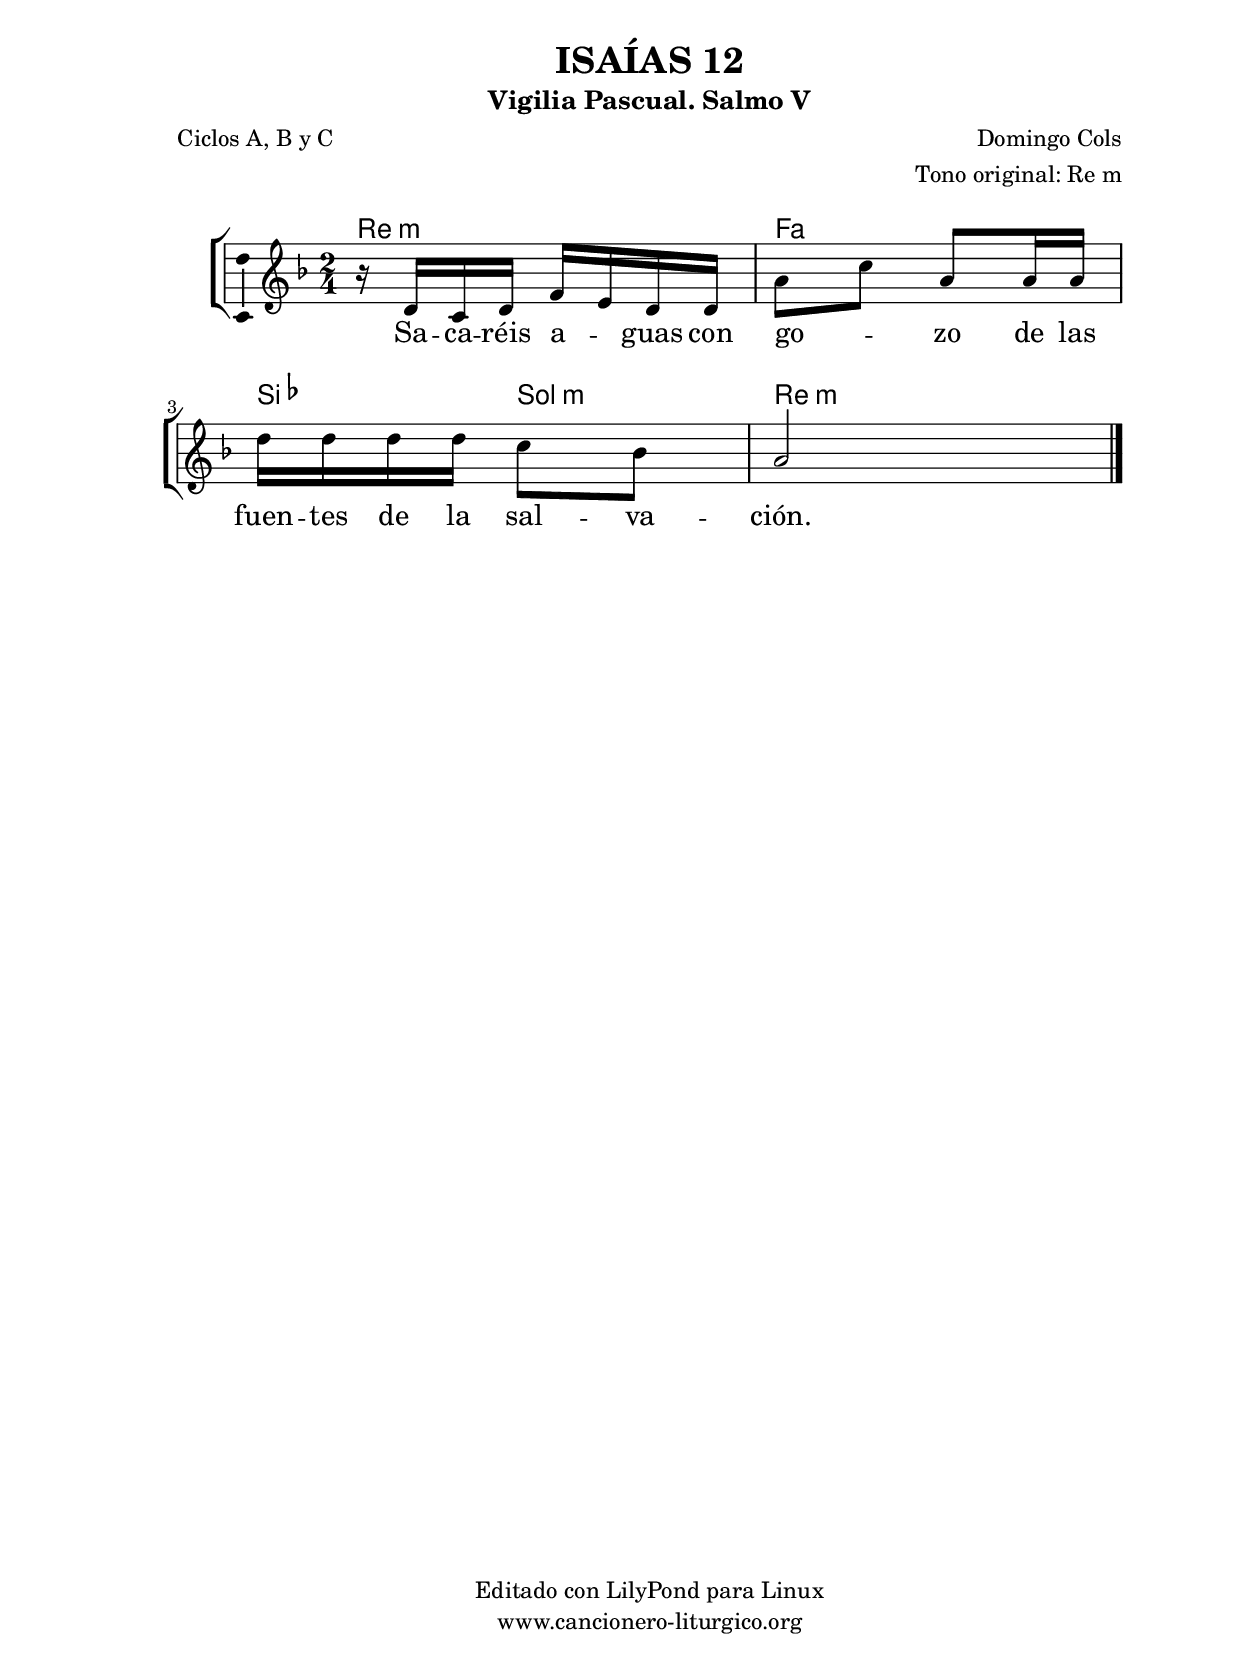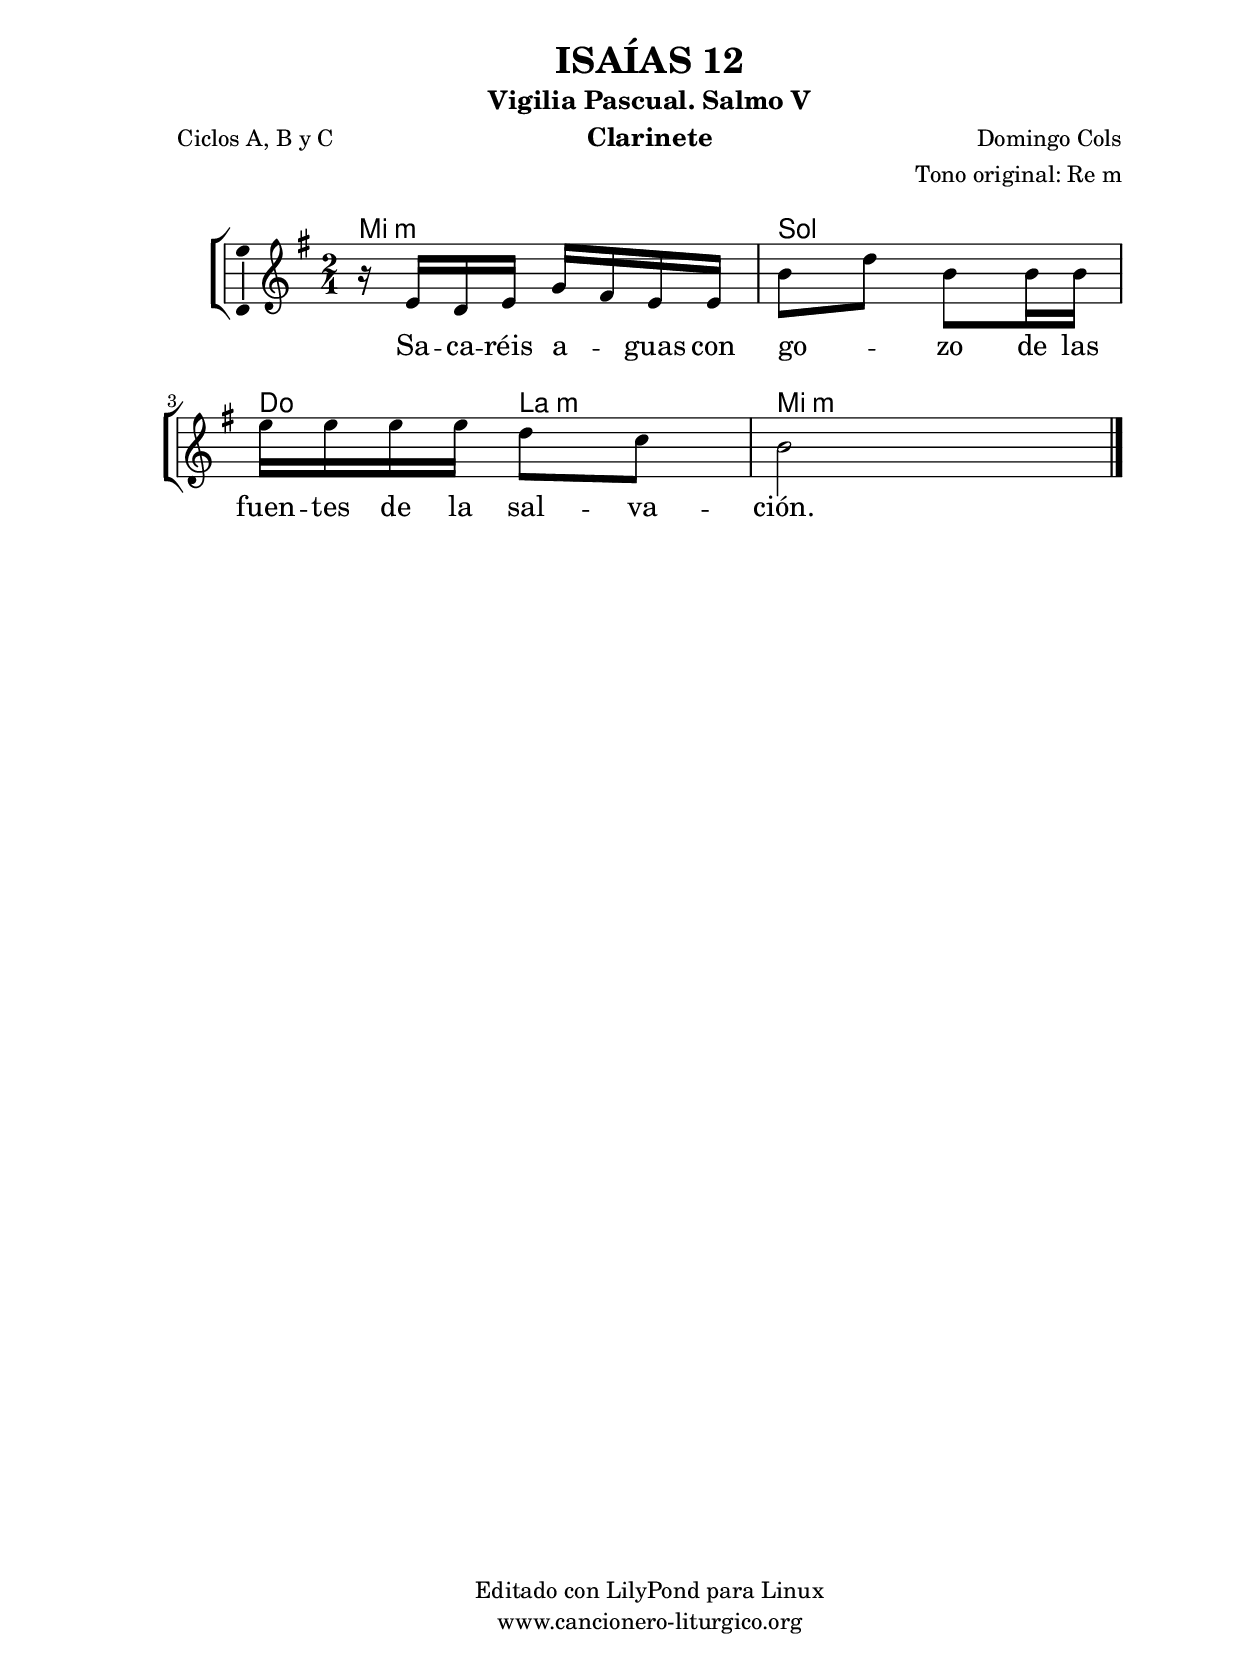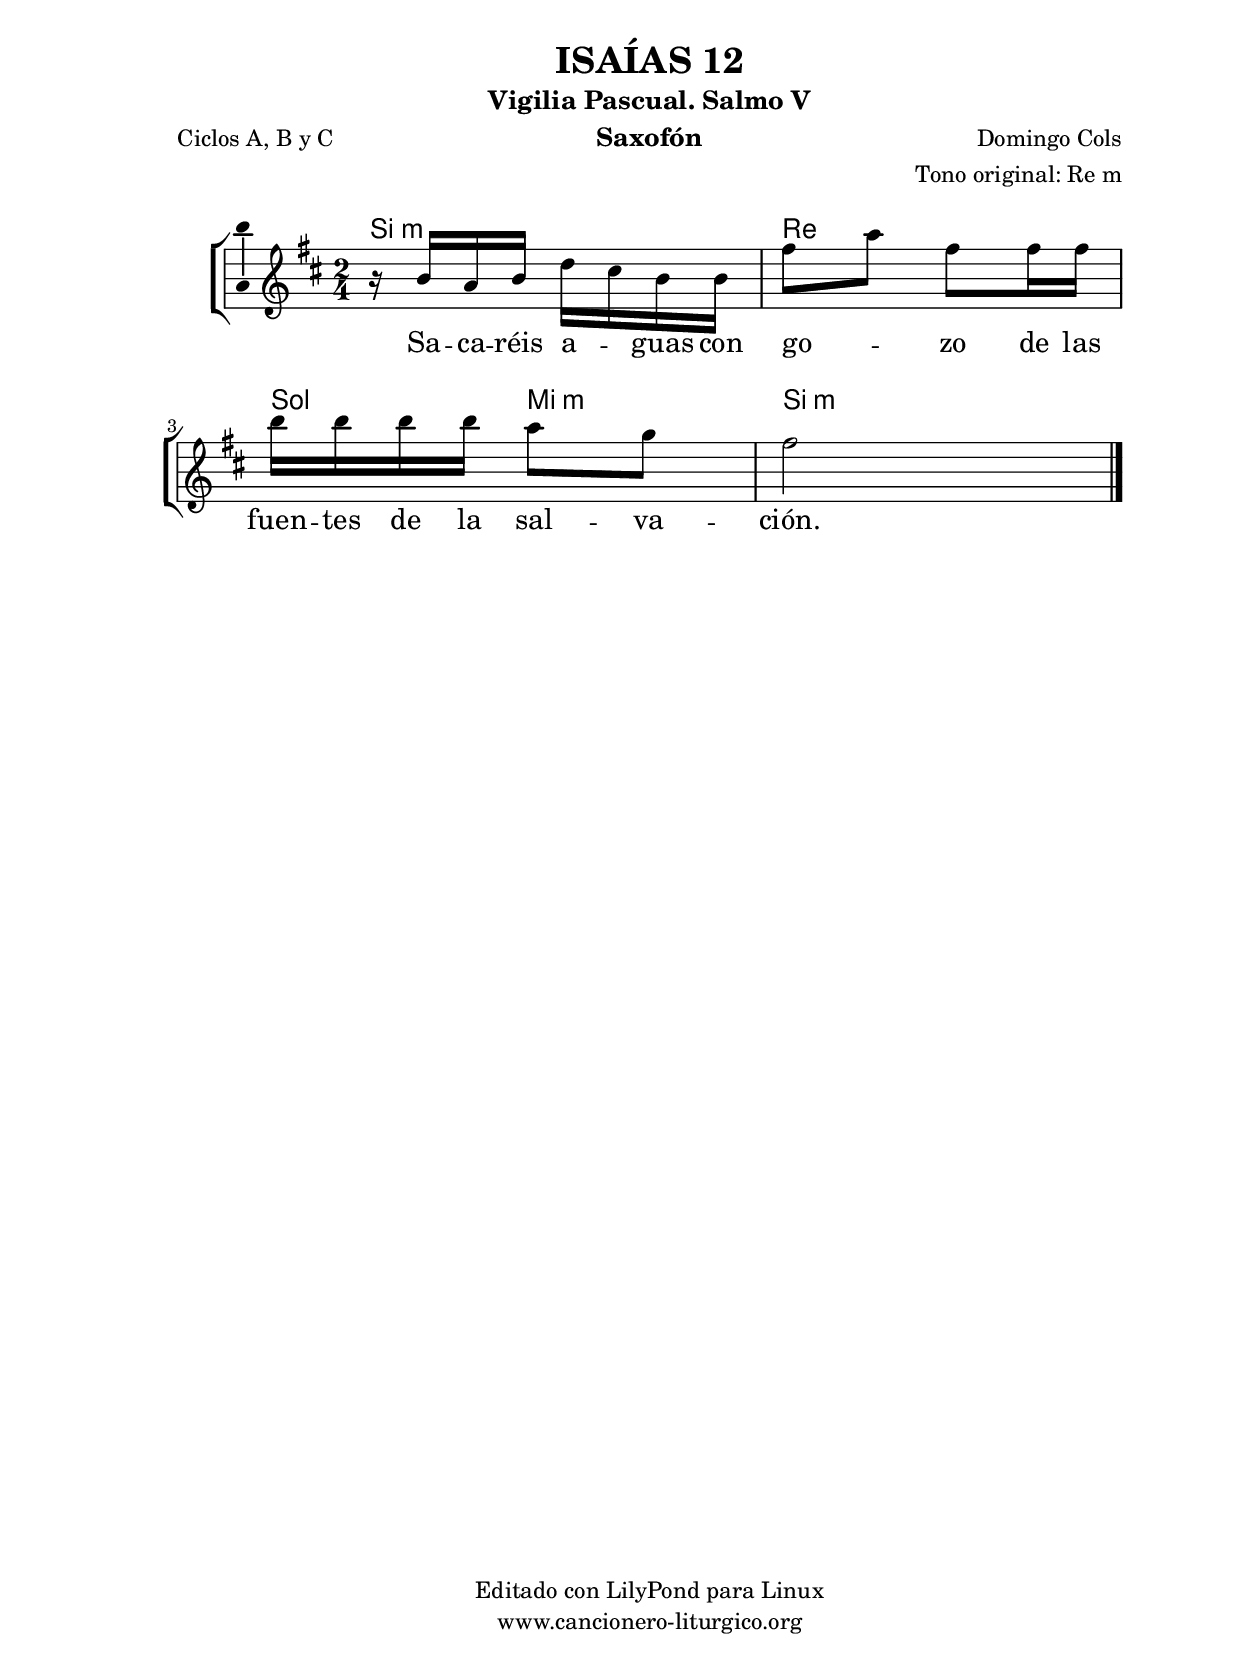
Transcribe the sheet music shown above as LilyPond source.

%
%para convertir .midi en .wav:
%timidity filename.midi -Ow -o finename.wav
%
%
%Para convertir de .wav a .mp3:
%lame -h -m j filename.wav
%
%
%para escuchar el midi:
%timidity nombrefichero.midi
%


%versión de lilypond para la que se ha escrito esta partitura:
\version "2.16.0"

	%Tamaño papel
	#(set-default-paper-size "a4")
	%Tamaño partitura
	#(set-global-staff-size 20)
	%No responde al pulsar sobre una nota
	#(ly:set-option 'point-and-click #f)

%parámetros del encabezamiento:
\header {
	title = "ISAÍAS 12"
	subtitle = "Vigilia Pascual. Salmo V"
	composer = "Domingo Cols"
	poet = "Ciclos A, B y C"
	meter = ""
	arranger = "Tono original: Re m"
%%%errata en armadura en Libro del Salmista
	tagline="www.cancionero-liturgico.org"
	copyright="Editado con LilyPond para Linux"
	}

%parámetros asociados al papel:
\paper  {
	oddHeaderMarkup = \markup {\fill-line { \on-the-fly #not-first-page \fromproperty #'header:title \on-the-fly #not-first-page \fromproperty #'header:composer }}
	evenHeaderMarkup = \markup {\fill-line { \fromproperty #'header:composer \fromproperty #'header:title }}
	#(set-paper-size "a4")
	print-page-number = ##f
	first-page-number = 1
	print-first-page-number = ##f
%	head-separation = 3.0 \cm
	top-margin = 2.0 \cm
	bottom-margin = 0.5\cm
%%%	bottom-margin = -1.0\cm
	left-margin = 3.0 \cm
	line-width = 16.0 \cm 
	indent = 8\mm
	interscoreline = 2.\mm
	between-system-space = 15\mm
%	para que las partituras no llenen la hoja:
	ragged-bottom = ##t
%	idem para la última hoja:
	ragged-last-bottom = ##f
%	para que las partituras llenen el ancho del papel:
	ragged-last = ##f
	after-title-space = 2.5 \cm
%page-count=1
system-count=2

	%Flexible Vertical Spacing
%	markup-markup-spacing =
%	#'((basic-distance . 15) (minimum-distance . 15) (padding . 3))
	markup-system-spacing =
	#'((basic-distance . 15) (minimum-distance . 15) (padding . 3))
	system-system-spacing =
	#'((basic-distance . 15) (minimum-distance . 15) (padding . 3))
	score-system-spacing =
	#'((basic-distance . 15) (minimum-distance . 15) (padding . 5))
%	top-system-spacing = % header
%	#'((basic-distance . 8) (minimum-distance . 0) (padding . 3))
%	top-markup-spacing =
%	#'((basic-distance . 20) (minimum-distance . 20) (padding . 3))
	last-bottom-spacing = % footer
	#'((basic-distance . 5) (minimum-distance . 5) (padding . 3))
%	score-markup-spacing =
%	#'((basic-distance . 16) (minimum-distance . 13) (padding . 3))

	}


%parámetros que afectan a toda la partitura:
global =  {
	%clave de sol (G):
	\clef G
	%armadura:
%	\transpose f g
%%%errata en armadura en Libro del Salmista
	\key d \minor
	\tempo 8=100
	\set Score.tempoHideNote = ##t
	}


acordes = {
	\italianChords
	\chordmode {
%	\transpose c d
{

d4:m d:m f f bes g:m d:m s

	}
	}
}

melodia = 
%	\transpose f g
{
	\relative c'{

\time 2/4
r16 d16 c d f e d d
a'8 c a a16 a
d16 d d d c8 bes
a2

	\bar "|."
	}
	}


texto = \lyricmode {
Sa -- ca -- réis a -- _ guas con go -- _ zo
de las fuen -- tes de la sal -- va -- ción.
	}


acordesStaff = \context ChordNames = acordesStaff <<
	\set chordChanges = ##t
	\acordes
	>>


vozStaff = \context Voice = vozStaff
\with {\consists "Ambitus_engraver"}
<<
%	\set Staff.instrumentName = ""
%	\set Staff.shortInstrumentName = ""
%	\set Staff.midiInstrument = #"clarinet"
%	\set Staff.midiInstrument = #"cello"
%	\set Staff.midiInstrument = #"flute"
	\set Staff.midiInstrument = #"electric guitar (jazz)"
%	\set Staff.midiInstrument = #"english horn"
%	\set Staff.midiInstrument = #"violin"
%	\set Staff.midiInstrument = #"glockenspiel"
	\set Staff.midiMinimumVolume = #0.7
	\set Staff.midiMaximumVolume = #0.9
	\global
	\melodia
	>>


textoStaff = \context Lyrics = textoStaff <<
	\lyricsto vozStaff \texto
	>>

\book {
	\score {
		\context ChoirStaff {
			\override StaffGroup.SystemStartBracket #'collapse-height = #1
			\override Score.SystemStartBar #'collapse-height = #1
			<<
			\acordesStaff
			\vozStaff
			\textoStaff
			>>
			}
		\layout {
	    		\context {
				\Lyrics
				\override LyricText #'font-size = #2
				}
	   		 \context {
				\Score
				%fontSize = #3
				\override StaffSymbol #'staff-space = #(magstep +3)
				%\override Beam #'thickness = #0.55
				%\override SpacingSpanner #'spacing-increment = #1.0
				%\override Slur #'height-limit = #1.5
				}
			}
		}
	\score {
		\unfoldRepeats
		\context ChoirStaff {
			<<
			\acordesStaff
			\vozStaff
			>>
			}
		\midi {
	  		\context {
	  			\Score
				tempoWholesPerMinute = #(ly:make-moment 70 4)
				}
			}
		}
	}

%Partitura para clarinete
#(define output-suffix "C")
\book {
	\header{
		instrument = "Clarinete"
		}
	\score {
		\context ChoirStaff {
			\override StaffGroup.SystemStartBracket #'collapse-height = #1
			\override Score.SystemStartBar #'collapse-height = #1
\transpose c d
			<<
			\acordesStaff
			\vozStaff
			\textoStaff
			>>
			}
		\layout {
	    		\context {
				\Lyrics
				\override LyricText #'font-size = #2
				}
	   		 \context {
				\Score
				%fontSize = #3
				\override StaffSymbol #'staff-space = #(magstep +3)
				%\override Beam #'thickness = #0.55
				%\override SpacingSpanner #'spacing-increment = #1.0
				%\override Slur #'height-limit = #1.5
				}
			}
		}
	}

%Partitura para saxofón
#(define output-suffix "S")
\book {
	\header{
		instrument = "Saxofón"
		}
	\score {
		\context ChoirStaff {
			\override StaffGroup.SystemStartBracket #'collapse-height = #1
			\override Score.SystemStartBar #'collapse-height = #1
\transpose c a
			<<
			\acordesStaff
			\vozStaff
			\textoStaff
			>>
			}
		\layout {
	    		\context {
				\Lyrics
				\override LyricText #'font-size = #2
				}
	   		 \context {
				\Score
				%fontSize = #3
				\override StaffSymbol #'staff-space = #(magstep +3)
				%\override Beam #'thickness = #0.55
				%\override SpacingSpanner #'spacing-increment = #1.0
				%\override Slur #'height-limit = #1.5
				}
			}
		}
	}

